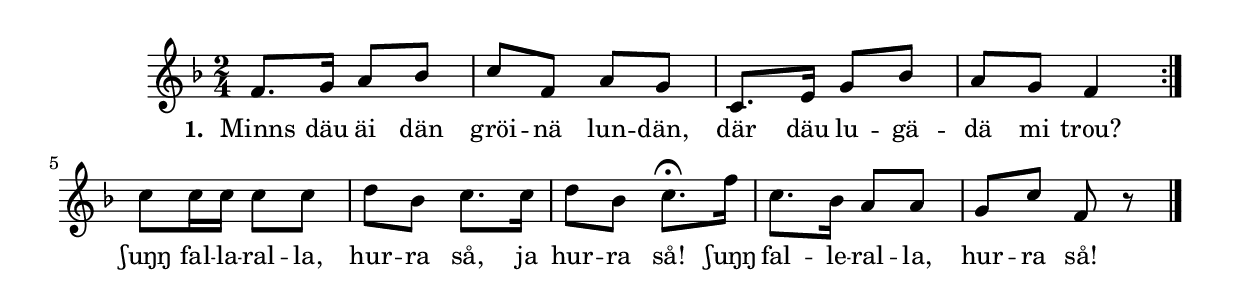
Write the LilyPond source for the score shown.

{
\time 2/4
\key f \major

\repeat volta 2 { 
 f'8. g'16 a'8 bes'  | 
 c'' f' a' g'  | 
 c'8. e'16 g'8 bes'  | 
 a' g' f'4  |
 } %( endrepeat )% 
 c''8 c''16 c'' c''8 c''  | 
 d'' bes' c''8. c''16  | 
 d''8 bes' c''8.-\fermata f''16  | 
 c''8. bes'16 a'8 a'  | 
 g' c'' f' r \bar "|." |
 }
 \addlyrics {
     \set stanza = #"1. "
     Minns däu äi dän gröi -- nä lun -- dän, där däu lu -- gä -- dä mi trou?
     ʃuŋŋ fal -- la -- ral -- la, hur -- ra så, ja hur -- ra så! ʃuŋŋ fal -- le -- ral -- la, hur -- ra så!
}
